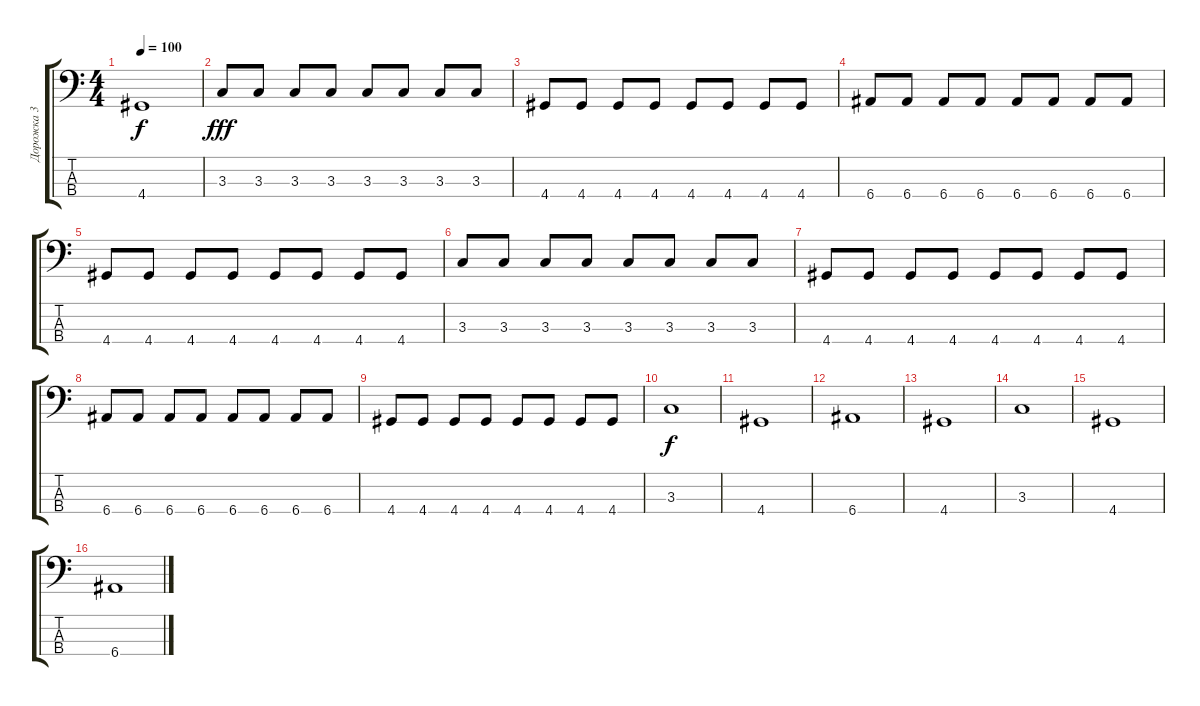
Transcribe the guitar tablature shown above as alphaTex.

\track ("Дорожка 3" "Дорожка 3") {instrument electricbassfinger}
\staff {score tabs}
\tuning (G2 D2 A1 E1) {hide}
\ts (4 4)
\tempo 100
\clef f4
\ks c
4.4.1{dy f} |
3.3.8{dy fff} 3.3.8 3.3.8 3.3.8 3.3.8 3.3.8 3.3.8 3.3.8 |
4.4.8 4.4.8 4.4.8 4.4.8 4.4.8 4.4.8 4.4.8 4.4.8 |
6.4.8 6.4.8 6.4.8 6.4.8 6.4.8 6.4.8 6.4.8 6.4.8 |
4.4.8 4.4.8 4.4.8 4.4.8 4.4.8 4.4.8 4.4.8 4.4.8 |
3.3.8 3.3.8 3.3.8 3.3.8 3.3.8 3.3.8 3.3.8 3.3.8 |
4.4.8 4.4.8 4.4.8 4.4.8 4.4.8 4.4.8 4.4.8 4.4.8 |
6.4.8 6.4.8 6.4.8 6.4.8 6.4.8 6.4.8 6.4.8 6.4.8 |
4.4.8 4.4.8 4.4.8 4.4.8 4.4.8 4.4.8 4.4.8 4.4.8 |
3.3.1{dy f} |
4.4.1 |
6.4.1 |
4.4.1 |
3.3.1 |
4.4.1 |
6.4.1
